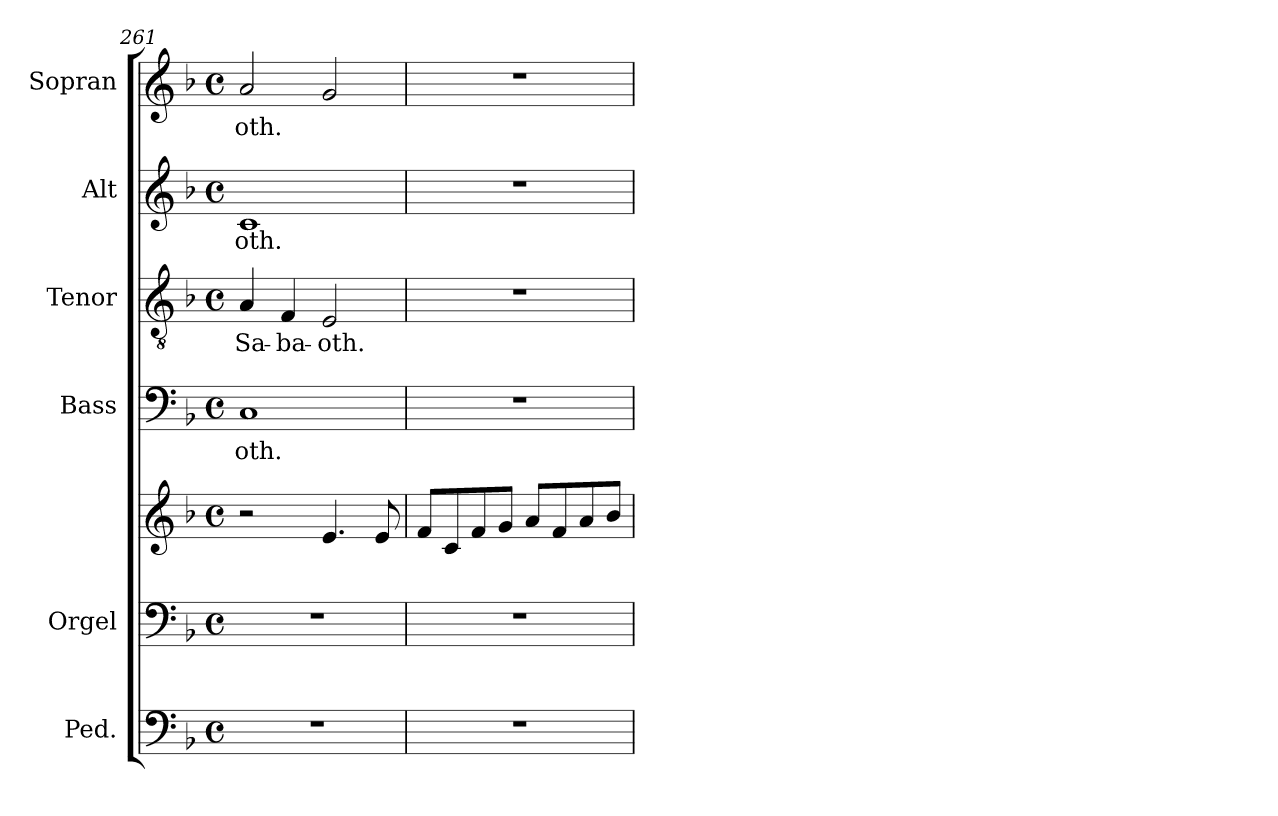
**kern	**kern	**kern	**kern	**text	**kern	**text	**kern	**text	**kern	**text
*part6	*part5	*part5	*part4	*part4	*part3	*part3	*part2	*part2	*part1	*part1
*staff7	*staff6	*staff5	*staff4	*staff4	*staff3	*staff3	*staff2	*staff2	*staff1	*staff1
*I"Ped.	*I"Orgel	*	*I"Bass	*	*I"Tenor	*	*I"Alt	*	*I"Sopran	*
*	*I'Org.	*	*I'B.	*	*I'T.	*	*I'A.	*	*I'S.	*
*clefF4	*clefF4	*clefG2	*clefF4	*	*clefGv2	*	*clefG2	*	*clefG2	*
*ITrd7c12	*	*	*	*	*	*	*	*	*	*
*k[b-]	*k[b-]	*k[b-]	*k[b-]	*	*k[b-]	*	*k[b-]	*	*k[b-]	*
*F:	*F:	*F:	*F:	*	*F:	*	*F:	*	*F:	*
*M4/4	*M4/4	*M4/4	*M4/4	*	*M4/4	*	*M4/4	*	*M4/4	*
*met(c)	*met(c)	*met(c)	*met(c)	*	*met(c)	*	*met(c)	*	*met(c)	*
=261	=261	=261	=261	=261	=261	=261	=261	=261	=261	=261
!	!	!	!	!LO:LY:b	!	!LO:LY:b	!	!LO:LY:b	!	!LO:LY:b
1r	1r	2r	1C	-oth.	4A/	Sa-	1c	-oth.	2a/	-oth.
!	!	!	!	!	!	!LO:LY:b	!	!	!	!
.	.	.	.	.	4F/	-ba-	.	.	.	.
!	!	!	!	!	!	!LO:LY:b	!	!	!	!
.	.	4.e/	.	.	2E/	-oth.	.	.	2g/	.
.	.	8e/	.	.	.	.	.	.	.	.
=262	=262	=262	=262	=262	=262	=262	=262	=262	=262	=262
1r	1r	8f/L	1r	.	1r	.	1r	.	1r	.
.	.	8c/	.	.	.	.	.	.	.	.
.	.	8f/	.	.	.	.	.	.	.	.
.	.	8g/J	.	.	.	.	.	.	.	.
.	.	8a/L	.	.	.	.	.	.	.	.
.	.	8f/	.	.	.	.	.	.	.	.
.	.	8a/	.	.	.	.	.	.	.	.
.	.	8b-/J	.	.	.	.	.	.	.	.
=	=	=	=	=	=	=	=	=	=	=
*-	*-	*-	*-	*-	*-	*-	*-	*-	*-	*-
